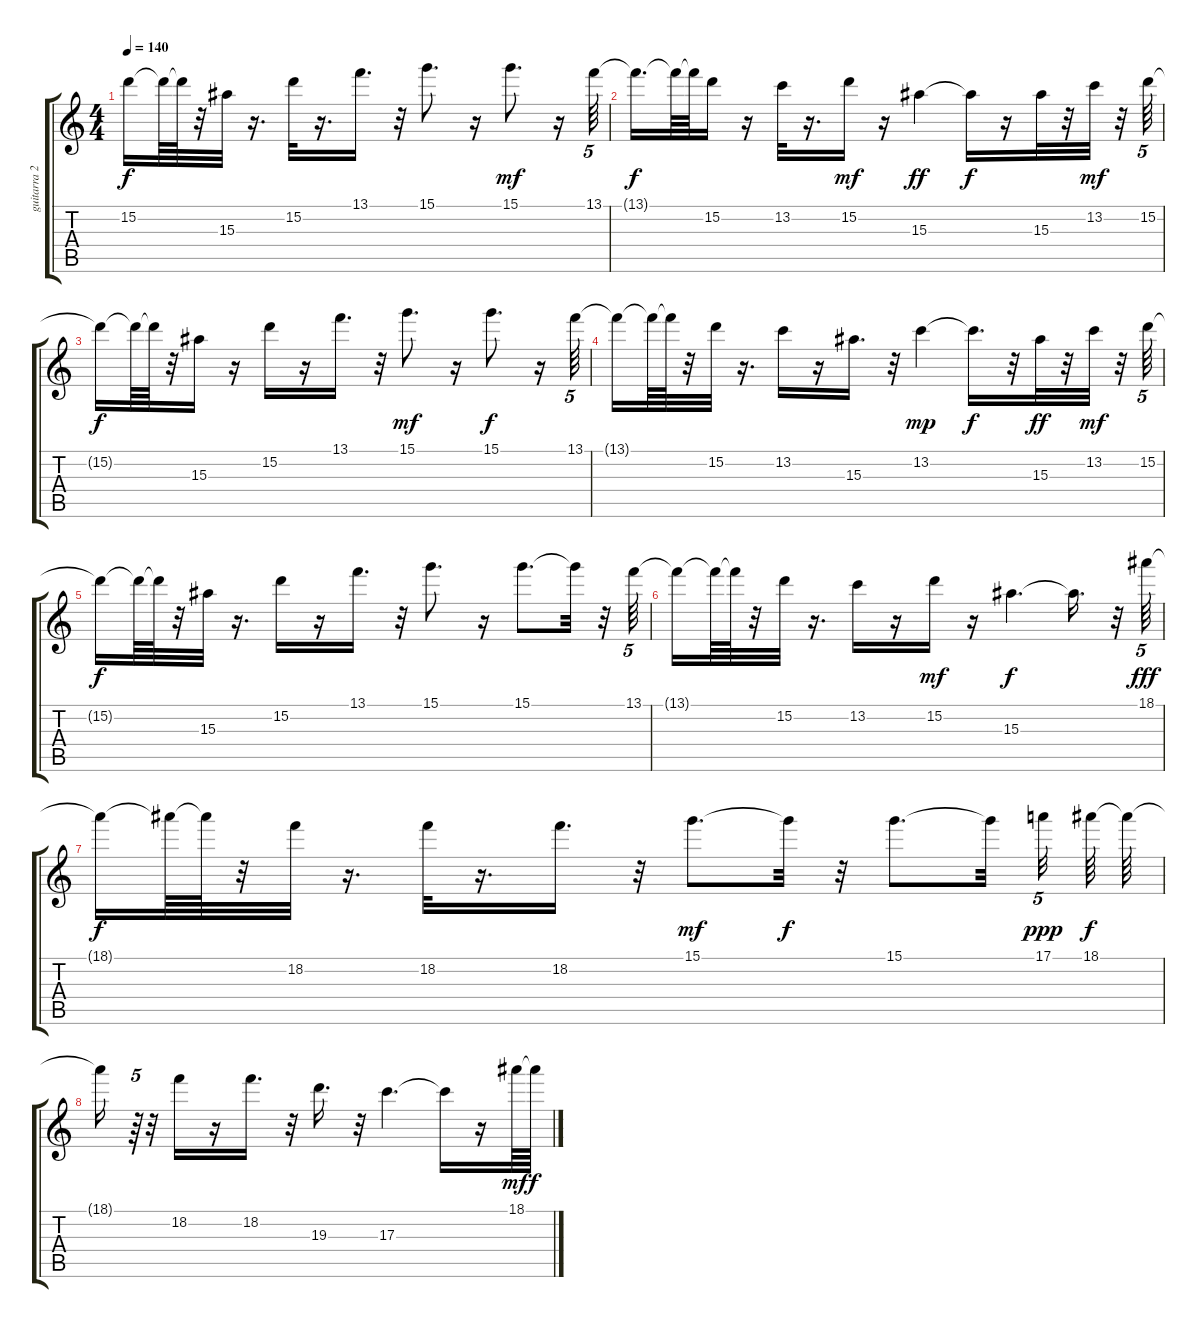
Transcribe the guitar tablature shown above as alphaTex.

\track ("guitarra 2" "guitarra 2") {instrument acousticguitarsteel}
\staff {score tabs}
\tuning (E4 B3 G3 D3 A2 E2) {hide}
\ts (4 4)
\tempo 140
\clef g2
\ks c
15.2{t}.16{dy f} 15.2{t}.64 15.2{t}.64 r.32 15.3.32 r.16{d} 15.2.32 r.16{d} 13.1.16{d} r.32 15.1.8{d} r.16 15.1.8{d dy mf} r.16 13.1.64{tu (5 4)} |
13.1{t}.16{d dy f} 13.1{t}.64 13.1{t}.64 15.2.16 r.16 13.2.32 r.16{d} 15.2.16{dy mf} r.16 15.3.4{dy ff} 15.3{t}.16{dy f} r.16 15.3.32 r.32 13.2.32{dy mf} r.32 15.2.64{tu (5 4)} |
15.2{t}.16{dy f} 15.2{t}.64 15.2{t}.64 r.32 15.3.16 r.16 15.2.16 r.16 13.1.16{d} r.32 15.1.8{d dy mf} r.16 15.1.8{d dy f} r.16 13.1.64{tu (5 4)} |
13.1{t}.16 13.1{t}.64 13.1{t}.64 r.32 15.2.32 r.16{d} 13.2.16 r.16 15.3.16{d} r.32 13.2.4{dy mp} 13.2{t}.16{d dy f} r.32 15.3.32{dy ff} r.32 13.2.32{dy mf} r.32 15.2.64{tu (5 4)} |
15.2{t}.16{dy f} 15.2{t}.64 15.2{t}.64 r.32 15.3.32 r.16{d} 15.2.16 r.16 13.1.16{d} r.32 15.1.8{d} r.16 15.1.8{d} 15.1{t}.32 r.32 13.1.64{tu (5 4)} |
13.1{t}.16 13.1{t}.64 13.1{t}.64 r.32 15.2.32 r.16{d} 13.2.16 r.16 15.2.16{dy mf} r.16 15.3.4{d dy f} 15.3{t}.16{d} r.32 18.1.64{tu (5 4) dy fff} |
18.1{t}.16{dy f} 18.1{t}.64 18.1{t}.64 r.32 18.2.32 r.16{d} 18.2.32 r.16{d} 18.2.16{d} r.32 15.1.8{d dy mf} 15.1{t}.32{dy f} r.32 15.1.8{d} 15.1{t}.32{beam splitsecondary} 17.1.32{tu (5 4) dy ppp} 18.1.64{dy f} 18.1{t}.64 |
18.1{t}.16 r.64{tu (5 4)} r.32 18.2.16 r.16 18.2.16{d} r.32 19.3.16{d} r.32 17.3.4{d} 17.3{t}.16 r.16 18.1.64{dy mf} 18.1{t}.64{dy f}
